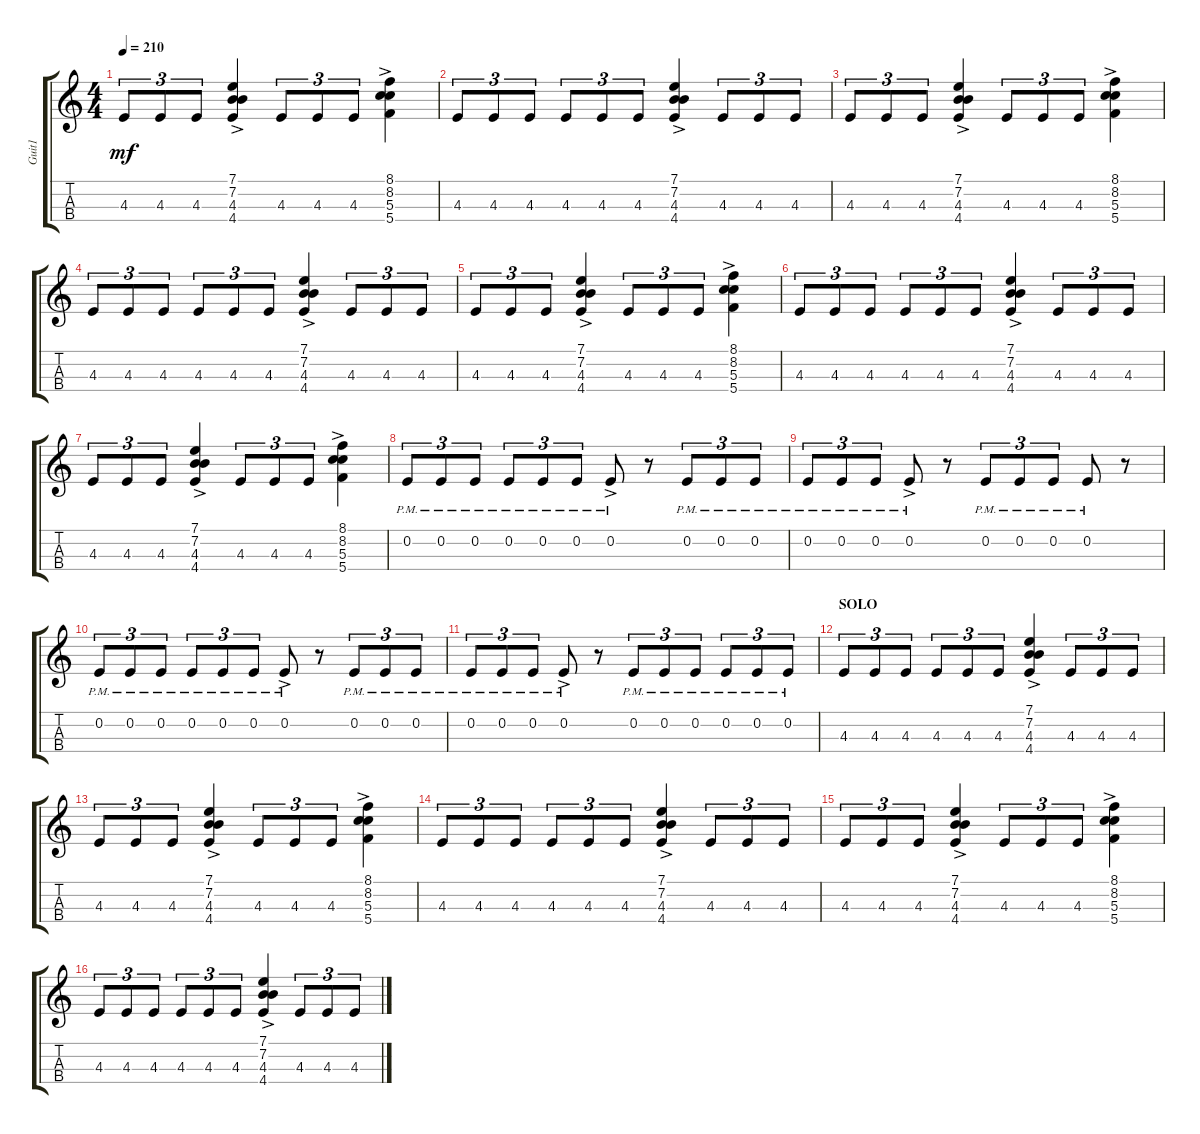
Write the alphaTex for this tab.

\track ("Guit1" "Guit1") {instrument shamisen}
\staff {score tabs}
\tuning (A4 E4 C4 G4) {hide}
\ts (4 4)
\tempo 210
\clef g2
\ks c
4.3.8{tu (3 2) dy mf} 4.3.8{tu (3 2)} 4.3.8{tu (3 2)} (7.1{ac} 7.2{ac} 4.3 4.4).4 4.3.8{tu (3 2)} 4.3.8{tu (3 2)} 4.3.8{tu (3 2)} (8.1{ac} 8.2{ac} 5.3 5.4).4 |
4.3.8{tu (3 2)} 4.3.8{tu (3 2)} 4.3.8{tu (3 2)} 4.3.8{tu (3 2)} 4.3.8{tu (3 2)} 4.3.8{tu (3 2)} (7.1{ac} 7.2{ac} 4.3 4.4).4 4.3.8{tu (3 2)} 4.3.8{tu (3 2)} 4.3.8{tu (3 2)} |
4.3.8{tu (3 2)} 4.3.8{tu (3 2)} 4.3.8{tu (3 2)} (7.1{ac} 7.2{ac} 4.3 4.4).4 4.3.8{tu (3 2)} 4.3.8{tu (3 2)} 4.3.8{tu (3 2)} (8.1{ac} 8.2{ac} 5.3 5.4).4 |
4.3.8{tu (3 2)} 4.3.8{tu (3 2)} 4.3.8{tu (3 2)} 4.3.8{tu (3 2)} 4.3.8{tu (3 2)} 4.3.8{tu (3 2)} (7.1{ac} 7.2{ac} 4.3 4.4).4 4.3.8{tu (3 2)} 4.3.8{tu (3 2)} 4.3.8{tu (3 2)} |
4.3.8{tu (3 2)} 4.3.8{tu (3 2)} 4.3.8{tu (3 2)} (7.1{ac} 7.2{ac} 4.3 4.4).4 4.3.8{tu (3 2)} 4.3.8{tu (3 2)} 4.3.8{tu (3 2)} (8.1{ac} 8.2{ac} 5.3 5.4).4 |
4.3.8{tu (3 2)} 4.3.8{tu (3 2)} 4.3.8{tu (3 2)} 4.3.8{tu (3 2)} 4.3.8{tu (3 2)} 4.3.8{tu (3 2)} (7.1{ac} 7.2{ac} 4.3 4.4).4 4.3.8{tu (3 2)} 4.3.8{tu (3 2)} 4.3.8{tu (3 2)} |
4.3.8{tu (3 2)} 4.3.8{tu (3 2)} 4.3.8{tu (3 2)} (7.1{ac} 7.2{ac} 4.3 4.4).4 4.3.8{tu (3 2)} 4.3.8{tu (3 2)} 4.3.8{tu (3 2)} (8.1{ac} 8.2{ac} 5.3 5.4).4 |
0.2{pm}.8{tu (3 2)} 0.2{pm}.8{tu (3 2)} 0.2{pm}.8{tu (3 2)} 0.2{pm}.8{tu (3 2)} 0.2{pm}.8{tu (3 2)} 0.2{pm}.8{tu (3 2)} 0.2{ac pm}.8 r.8 0.2{pm}.8{tu (3 2)} 0.2{pm}.8{tu (3 2)} 0.2{pm}.8{tu (3 2)} |
0.2{pm}.8{tu (3 2)} 0.2{pm}.8{tu (3 2)} 0.2{pm}.8{tu (3 2)} 0.2{ac pm}.8 r.8 0.2{pm}.8{tu (3 2)} 0.2{pm}.8{tu (3 2)} 0.2{pm}.8{tu (3 2)} 0.2{pm}.8 r.8 |
0.2{pm}.8{tu (3 2)} 0.2{pm}.8{tu (3 2)} 0.2{pm}.8{tu (3 2)} 0.2{pm}.8{tu (3 2)} 0.2{pm}.8{tu (3 2)} 0.2{pm}.8{tu (3 2)} 0.2{ac pm}.8 r.8 0.2{pm}.8{tu (3 2)} 0.2{pm}.8{tu (3 2)} 0.2{pm}.8{tu (3 2)} |
0.2{pm}.8{tu (3 2)} 0.2{pm}.8{tu (3 2)} 0.2{pm}.8{tu (3 2)} 0.2{ac pm}.8 r.8 0.2{pm}.8{tu (3 2)} 0.2{pm}.8{tu (3 2)} 0.2{pm}.8{tu (3 2)} 0.2{pm}.8{tu (3 2)} 0.2{pm}.8{tu (3 2)} 0.2{pm}.8{tu (3 2)} |
\section ("" "SOLO")
4.3.8{tu (3 2)} 4.3.8{tu (3 2)} 4.3.8{tu (3 2)} 4.3.8{tu (3 2)} 4.3.8{tu (3 2)} 4.3.8{tu (3 2)} (7.1{ac} 7.2{ac} 4.3 4.4).4 4.3.8{tu (3 2)} 4.3.8{tu (3 2)} 4.3.8{tu (3 2)} |
4.3.8{tu (3 2)} 4.3.8{tu (3 2)} 4.3.8{tu (3 2)} (7.1{ac} 7.2{ac} 4.3 4.4).4 4.3.8{tu (3 2)} 4.3.8{tu (3 2)} 4.3.8{tu (3 2)} (8.1{ac} 8.2{ac} 5.3 5.4).4 |
4.3.8{tu (3 2)} 4.3.8{tu (3 2)} 4.3.8{tu (3 2)} 4.3.8{tu (3 2)} 4.3.8{tu (3 2)} 4.3.8{tu (3 2)} (7.1{ac} 7.2{ac} 4.3 4.4).4 4.3.8{tu (3 2)} 4.3.8{tu (3 2)} 4.3.8{tu (3 2)} |
4.3.8{tu (3 2)} 4.3.8{tu (3 2)} 4.3.8{tu (3 2)} (7.1{ac} 7.2{ac} 4.3 4.4).4 4.3.8{tu (3 2)} 4.3.8{tu (3 2)} 4.3.8{tu (3 2)} (8.1{ac} 8.2{ac} 5.3 5.4).4 |
4.3.8{tu (3 2)} 4.3.8{tu (3 2)} 4.3.8{tu (3 2)} 4.3.8{tu (3 2)} 4.3.8{tu (3 2)} 4.3.8{tu (3 2)} (7.1{ac} 7.2{ac} 4.3 4.4).4 4.3.8{tu (3 2)} 4.3.8{tu (3 2)} 4.3.8{tu (3 2)}
